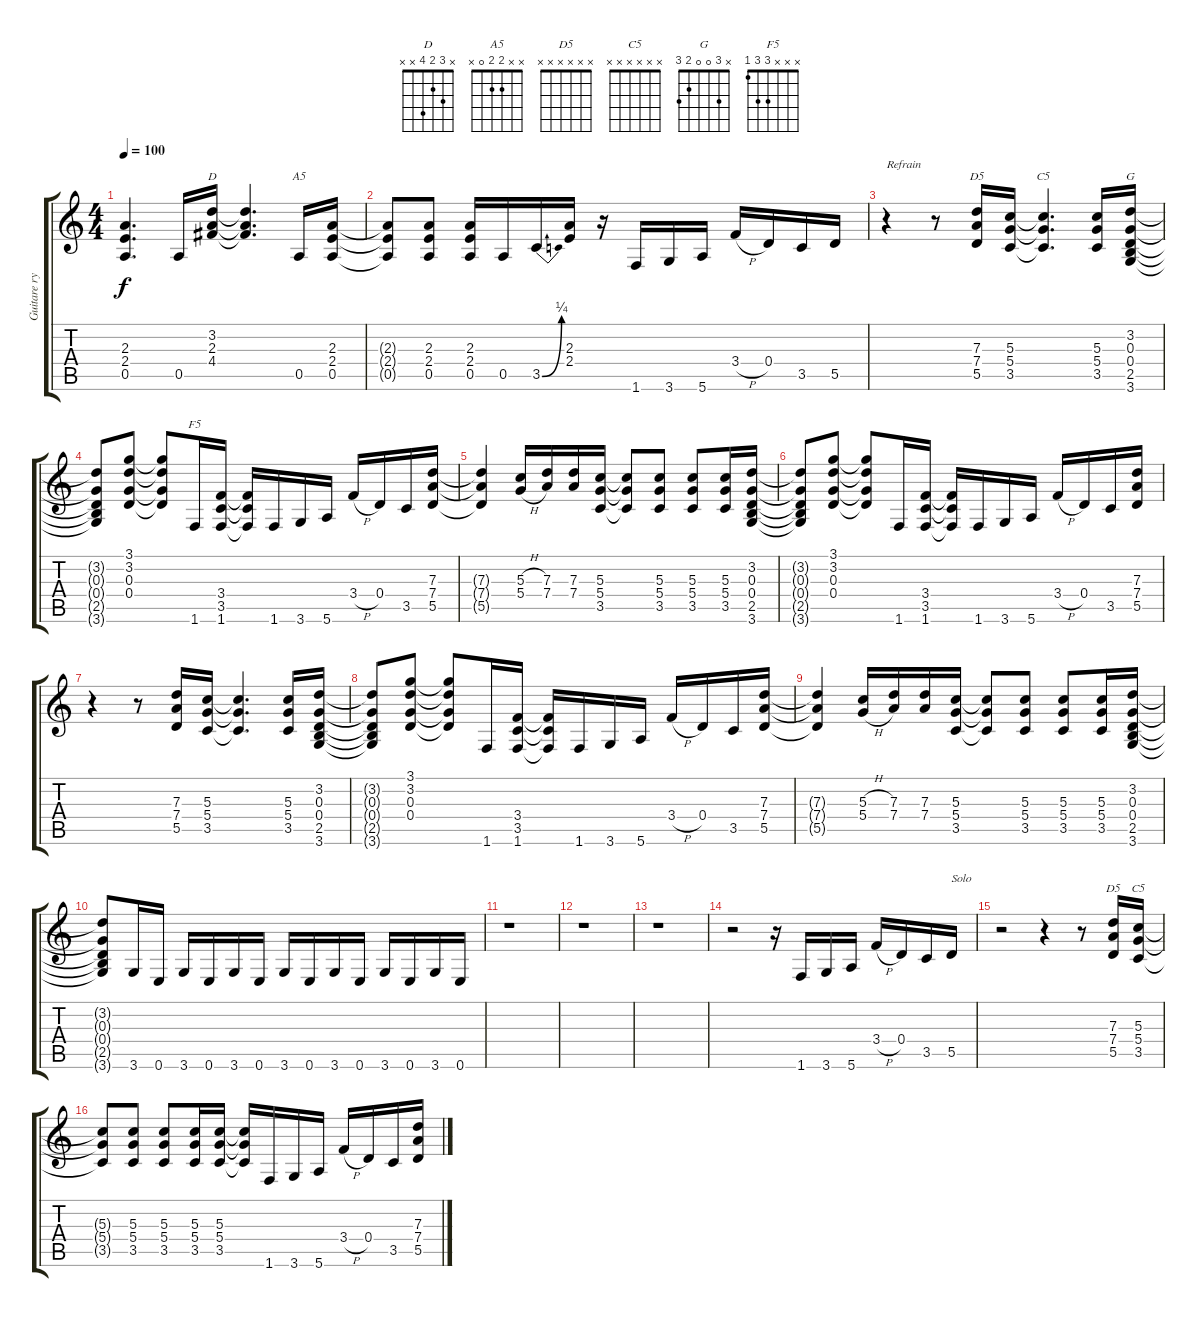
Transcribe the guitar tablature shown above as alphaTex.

\track ("Guitare ryth. saturée" "Guitare ry") {instrument overdrivenguitar}
\staff {score tabs}
\tuning (E4 B3 G3 D3 A2 E2) {hide}
\chord ("D" x 3 2 4 x x)
\chord ("A5" x x 2 2 0 x)
\chord ("D5" x x 7 7 5 x) {firstfret 5}
\chord ("C5" x x 5 5 3 x)
\chord ("G" x 3 0 0 2 3)
\chord ("F5" x x x 3 3 1)
\chord ("D5" x x x x x x)
\chord ("C5" x x x x x x)
\ts (4 4)
\tempo 100
\clef g2
\ks c
(2.3{t} 2.4{t} 0.5{t}).4{d dy f} 0.5.16 (3.2 2.3 4.4).16{ch "D"} (3.2{t} 2.3{t} 4.4{t}).4{d} 0.5.16{ch "A5"} (2.3 2.4 0.5).16 |
(2.3{t} 2.4{t} 0.5{t}).8 (2.3 2.4 0.5).8 (2.3 2.4 0.5).16 0.5.16 3.5{be (bend 0 0 60 1)}.16 (2.3 2.4).16 r.16 1.6.16 3.6.16 5.6.16 3.4{h}.16 0.4.16 3.5.16 5.5.16 |
r.4{txt "Refrain"} r.8 (7.3 7.4 5.5).16{ch "D5"} (5.3 5.4 3.5).16 (5.3{t} 5.4{t} 3.5{t}).4{d ch "C5"} (5.3 5.4 3.5).16 (3.2 0.3 0.4 2.5 3.6).16{ch "G"} |
(3.2{t} 0.3{t} 0.4{t} 2.5{t} 3.6{t}).8 (3.1 3.2 0.3 0.4).8 (3.1{t} 3.2{t} 0.3{t} 0.4{t}).8 1.6.16{ch "F5"} (3.4 3.5 1.6).16 (3.4{t} 3.5{t} 1.6{t}).16 1.6.16 3.6.16 5.6.16 3.4{h}.16 0.4.16 3.5.16 (7.3 7.4 5.5).16 |
(7.3{t} 7.4{t} 5.5{t}).4 (5.3{h} 5.4{h}).16 (7.3 7.4).16 (7.3 7.4).16 (5.3 5.4 3.5).16 (5.3{t} 5.4{t} 3.5{t}).8 (5.3 5.4 3.5).8 (5.3 5.4 3.5).8 (5.3 5.4 3.5).16 (3.2 0.3 0.4 2.5 3.6).16 |
(3.2{t} 0.3{t} 0.4{t} 2.5{t} 3.6{t}).8 (3.1 3.2 0.3 0.4).8 (3.1{t} 3.2{t} 0.3{t} 0.4{t}).8 1.6.16 (3.4 3.5 1.6).16 (3.4{t} 3.5{t} 1.6{t}).16 1.6.16 3.6.16 5.6.16 3.4{h}.16 0.4.16 3.5.16 (7.3 7.4 5.5).16 |
r.4 r.8 (7.3 7.4 5.5).16 (5.3 5.4 3.5).16 (5.3{t} 5.4{t} 3.5{t}).4{d} (5.3 5.4 3.5).16 (3.2 0.3 0.4 2.5 3.6).16 |
(3.2{t} 0.3{t} 0.4{t} 2.5{t} 3.6{t}).8 (3.1 3.2 0.3 0.4).8 (3.1{t} 3.2{t} 0.3{t} 0.4{t}).8 1.6.16 (3.4 3.5 1.6).16 (3.4{t} 3.5{t} 1.6{t}).16 1.6.16 3.6.16 5.6.16 3.4{h}.16 0.4.16 3.5.16 (7.3 7.4 5.5).16 |
(7.3{t} 7.4{t} 5.5{t}).4 (5.3{h} 5.4{h}).16 (7.3 7.4).16 (7.3 7.4).16 (5.3 5.4 3.5).16 (5.3{t} 5.4{t} 3.5{t}).8 (5.3 5.4 3.5).8 (5.3 5.4 3.5).8 (5.3 5.4 3.5).16 (3.2 0.3 0.4 2.5 3.6).16 |
(3.2{t} 0.3{t} 0.4{t} 2.5{t} 3.6{t}).8 3.6.16 0.6.16 3.6.16 0.6.16 3.6.16 0.6.16 3.6.16 0.6.16 3.6.16 0.6.16 3.6.16 0.6.16 3.6.16 0.6.16 |
r.1 |
r.1 |
r.1 |
r.2 r.16 1.6.16 3.6.16 5.6.16 3.4{h}.16 0.4.16 3.5.16 5.5.16{txt "Solo"} |
r.2 r.4 r.8 (7.3 7.4 5.5).16{ch "D5"} (5.3 5.4 3.5).16{ch "C5"} |
(5.3{t} 5.4{t} 3.5{t}).8 (5.3 5.4 3.5).8 (5.3 5.4 3.5).8 (5.3 5.4 3.5).16 (5.3 5.4 3.5).16 (5.3{t} 5.4{t} 3.5{t}).16 1.6.16 3.6.16 5.6.16 3.4{h}.16 0.4.16 3.5.16 (7.3 7.4 5.5).16
